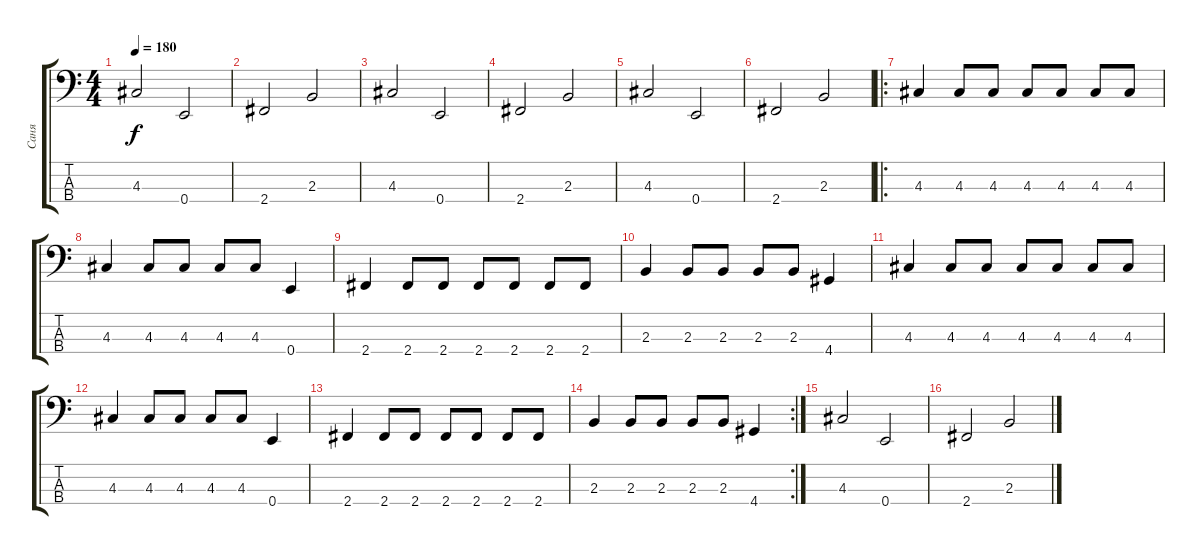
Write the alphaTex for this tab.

\track ("Саня" "Саня") {instrument electricbassfinger}
\staff {score tabs}
\tuning (G2 D2 A1 E1) {hide}
\ts (4 4)
\tempo 180
\clef f4
\ks c
4.3.2{dy f} 0.4.2 |
2.4.2 2.3.2 |
4.3.2 0.4.2 |
2.4.2 2.3.2 |
4.3.2 0.4.2 |
2.4.2 2.3.2 |
\ro
4.3.4 4.3.8 4.3.8 4.3.8 4.3.8 4.3.8 4.3.8 |
4.3.4 4.3.8 4.3.8 4.3.8 4.3.8 0.4.4 |
2.4.4 2.4.8 2.4.8 2.4.8 2.4.8 2.4.8 2.4.8 |
2.3.4 2.3.8 2.3.8 2.3.8 2.3.8 4.4.4 |
4.3.4 4.3.8 4.3.8 4.3.8 4.3.8 4.3.8 4.3.8 |
4.3.4 4.3.8 4.3.8 4.3.8 4.3.8 0.4.4 |
2.4.4 2.4.8 2.4.8 2.4.8 2.4.8 2.4.8 2.4.8 |
\rc 2
2.3.4 2.3.8 2.3.8 2.3.8 2.3.8 4.4.4 |
4.3.2 0.4.2 |
2.4.2 2.3.2
